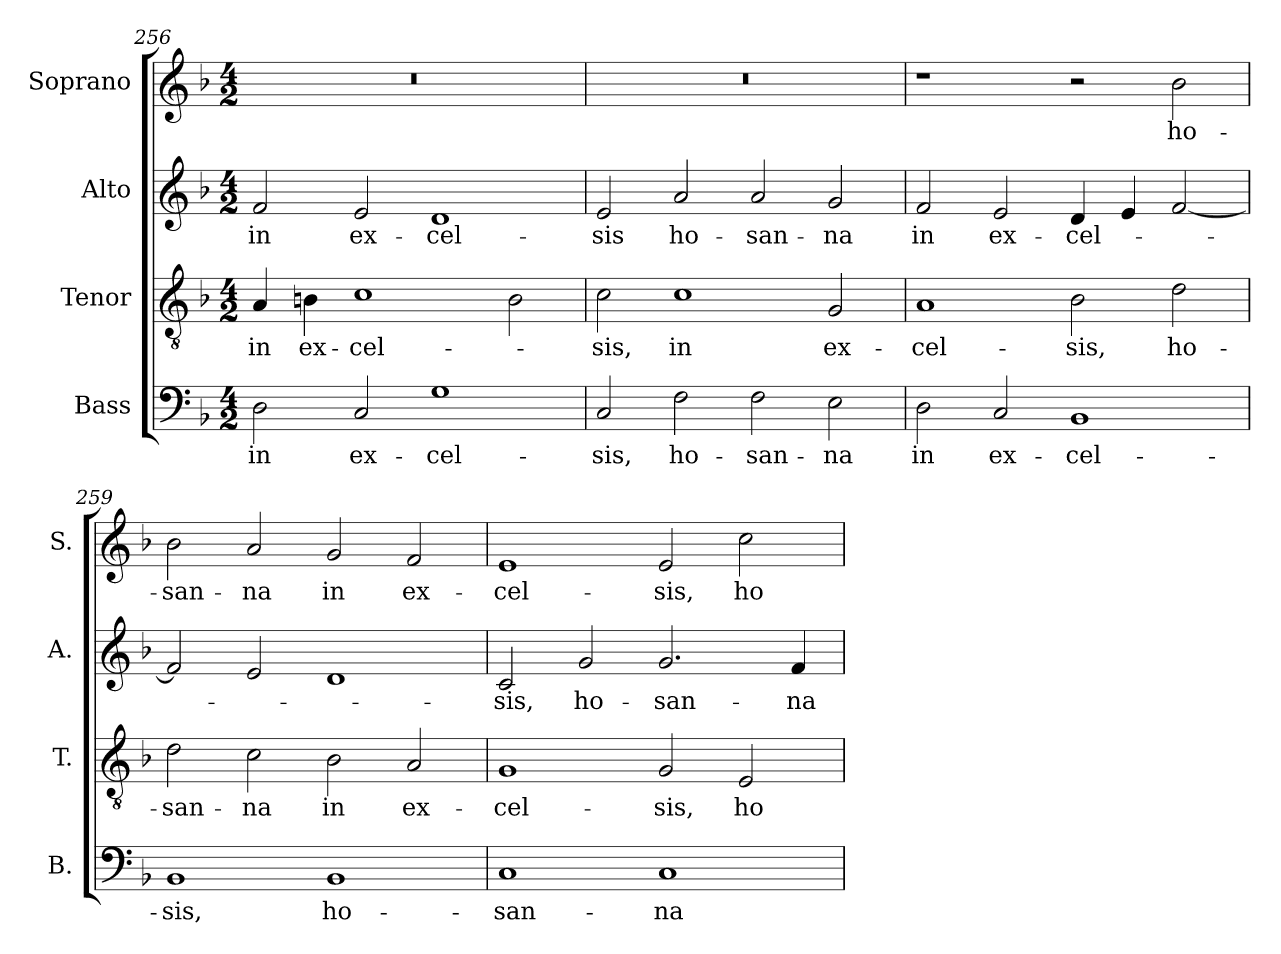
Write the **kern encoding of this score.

**kern	**text	**kern	**text	**kern	**text	**kern	**text
*part4	*part4	*part3	*part3	*part2	*part2	*part1	*part1
*staff4	*staff4	*staff3	*staff3	*staff2	*staff2	*staff1	*staff1
*I"Bass	*	*I"Tenor	*	*I"Alto	*	*I"Soprano	*
*I'B.	*	*I'T.	*	*I'A.	*	*I'S.	*
*clefF4	*	*clefGv2	*	*clefG2	*	*clefG2	*
*	*	*ITrd7c12	*	*	*	*	*
*k[b-]	*	*k[b-]	*	*k[b-]	*	*k[b-]	*
*F:	*	*F:	*	*F:	*	*F:	*
*M4/2	*	*M4/2	*	*M4/2	*	*M4/2	*
=256	=256	=256	=256	=256	=256	=256	=256
!	!LO:LY:b:color=#000000	!	!	!	!	!	!
!	!	!	!LO:LY:b:color=#000000	!	!	!	!
!	!	!	!	!	!LO:LY:b:color=#000000	!LO:N:vis=1	!
2Di\	in	4AAi/	in	2fi/	in	0r	.
!	!	!	!LO:LY:b:color=#000000	!	!	!	!
.	.	4BBni\	ex-	.	.	.	.
!	!LO:LY:b:color=#000000	!	!	!	!	!	!
!	!	!	!LO:LY:b:color=#000000	!	!	!	!
!	!	!	!	!	!LO:LY:b:color=#000000	!	!
2Ci/	ex-	1Ci	-cel-	2ei/	ex-	.	.
!	!LO:LY:b:color=#000000	!	!	!	!	!	!
!	!	!	!	!	!LO:LY:b:color=#000000	!	!
1Gi	-cel-	.	.	1di	-cel-	.	.
.	.	2BBi\	.	.	.	.	.
!!LO:LB:g=z
=257	=257	=257	=257	=257	=257	=257	=257
!	!LO:LY:b:color=#000000	!	!	!	!	!	!
!	!	!	!LO:LY:b:color=#000000	!	!	!	!
!	!	!	!	!	!LO:LY:b:color=#000000	!LO:N:vis=1	!
2Ci/	-sis,	2Ci\	-sis,	2ei/	-sis	0r	.
!	!LO:LY:b:color=#000000	!	!	!	!	!	!
!	!	!	!LO:LY:b:color=#000000	!	!	!	!
!	!	!	!	!	!LO:LY:b:color=#000000	!	!
2Fi\	ho-	1Ci	in	2ai/	ho-	.	.
!	!LO:LY:b:color=#000000	!	!	!	!	!	!
!	!	!	!	!	!LO:LY:b:color=#000000	!	!
2Fi\	-san-	.	.	2ai/	-san-	.	.
!	!LO:LY:b:color=#000000	!	!	!	!	!	!
!	!	!	!LO:LY:b:color=#000000	!	!	!	!
!	!	!	!	!	!LO:LY:b:color=#000000	!	!
2Ei\	-na	2GGi/	ex-	2gi/	-na	.	.
=258	=258	=258	=258	=258	=258	=258	=258
!	!LO:LY:b:color=#000000	!	!	!	!	!	!
!	!	!	!LO:LY:b:color=#000000	!	!	!	!
!	!	!	!	!	!LO:LY:b:color=#000000	!	!
2Di\	in	1AAi	-cel-	2fi/	in	1r	.
!	!LO:LY:b:color=#000000	!	!	!	!	!	!
!	!	!	!	!	!LO:LY:b:color=#000000	!	!
2Ci/	ex-	.	.	2ei/	ex-	.	.
!	!LO:LY:b:color=#000000	!	!	!	!	!	!
!	!	!	!LO:LY:b:color=#000000	!	!	!	!
!	!	!	!	!	!LO:LY:b:color=#000000	!	!
1BB-i	-cel-	2BB-i\	-sis,	4di/	-cel-	2r	.
.	.	.	.	4ei/	.	.	.
!	!	!	!LO:LY:b:color=#000000	!	!	!	!
!	!	!	!	!	!	!	!LO:LY:b:color=#000000
.	.	2Di\	ho-	[2fi/	.	2b-i\	ho-
=259	=259	=259	=259	=259	=259	=259	=259
!	!LO:LY:b:color=#000000	!	!	!	!	!	!
!	!	!	!LO:LY:b:color=#000000	!	!	!	!
!	!	!	!	!	!	!	!LO:LY:b:color=#000000
1BB-i	-sis,	2Di\	-san-	2fi/]	.	2b-i\	-san-
!	!	!	!LO:LY:b:color=#000000	!	!	!	!
!	!	!	!	!	!	!	!LO:LY:b:color=#000000
.	.	2Ci\	-na	2ei/	.	2ai/	-na
!	!LO:LY:b:color=#000000	!	!	!	!	!	!
!	!	!	!LO:LY:b:color=#000000	!	!	!	!
!	!	!	!	!	!	!	!LO:LY:b:color=#000000
1BB-i	ho-	2BB-i\	in	1di	.	2gi/	in
!	!	!	!LO:LY:b:color=#000000	!	!	!	!
!	!	!	!	!	!	!	!LO:LY:b:color=#000000
.	.	2AAi/	ex-	.	.	2fi/	ex-
=260	=260	=260	=260	=260	=260	=260	=260
!	!LO:LY:b:color=#000000	!	!	!	!	!	!
!	!	!	!LO:LY:b:color=#000000	!	!	!	!
!	!	!	!	!	!LO:LY:b:color=#000000	!	!
!	!	!	!	!	!	!	!LO:LY:b:color=#000000
1Ci	-san-	1GGi	-cel-	2ci/	-sis,	1ei	-cel-
!	!	!	!	!	!LO:LY:b:color=#000000	!	!
.	.	.	.	2gi/	ho-	.	.
!	!LO:LY:b:color=#000000	!	!	!	!	!	!
!	!	!	!LO:LY:b:color=#000000	!	!	!	!
!	!	!	!	!	!LO:LY:b:color=#000000	!	!
!	!	!	!	!	!	!	!LO:LY:b:color=#000000
1Ci	-na	2GGi/	-sis,	2.gi/	-san-	2ei/	-sis,
!	!	!	!LO:LY:b:color=#000000	!	!	!	!
!	!	!	!	!	!	!	!LO:LY:b:color=#000000
.	.	2EEi/	ho-	.	.	2cci\	ho-
!	!	!	!	!	!LO:LY:b:color=#000000	!	!
.	.	.	.	4fi/	-na	.	.
=	=	=	=	=	=	=	=
*-	*-	*-	*-	*-	*-	*-	*-
